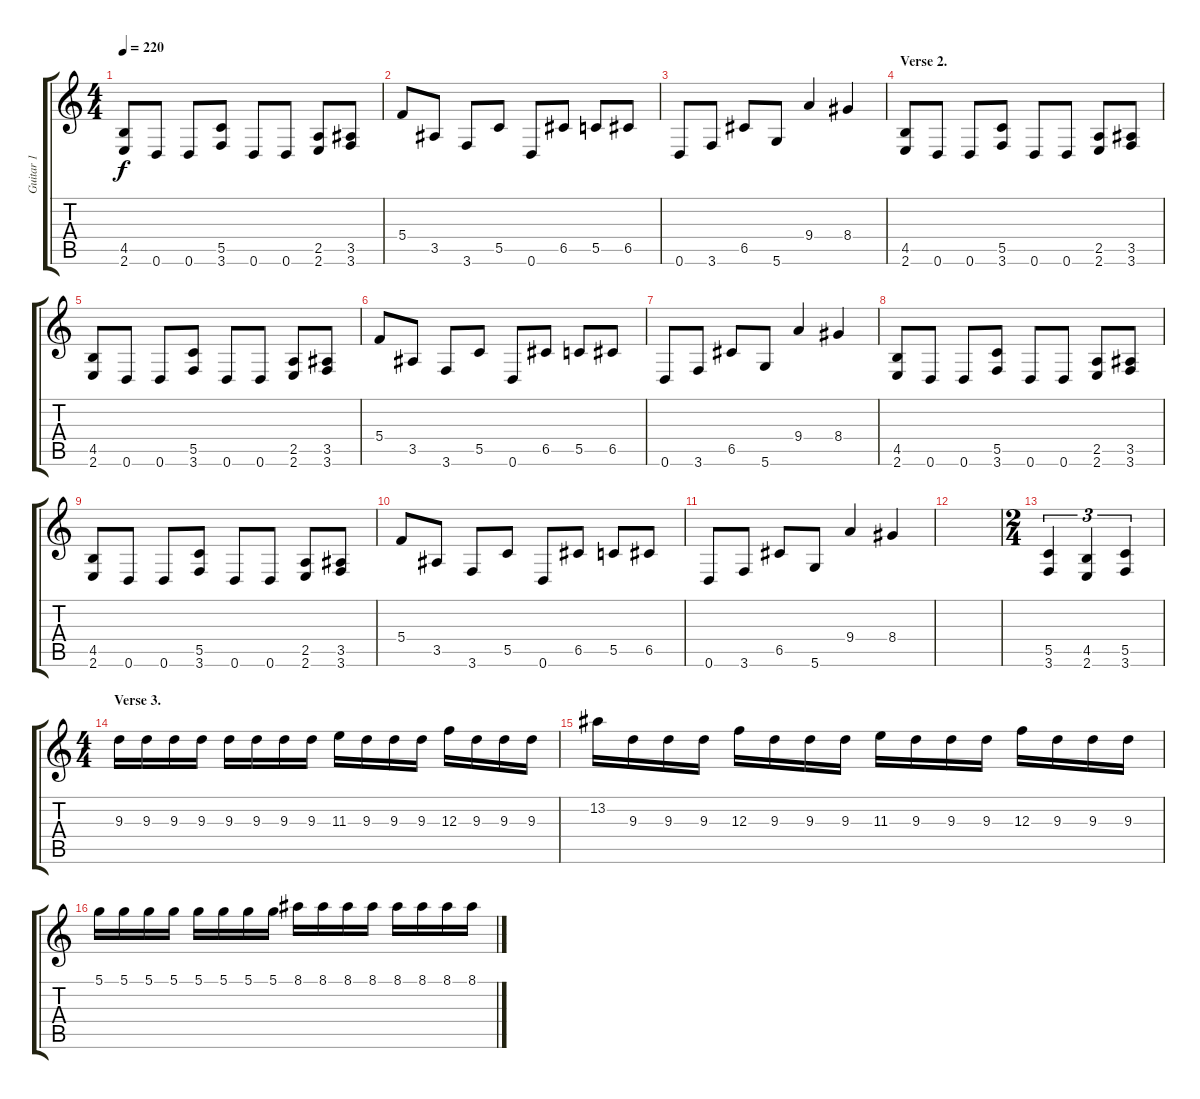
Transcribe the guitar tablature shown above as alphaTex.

\track ("Guitar 1" "Guitar 1") {instrument distortionguitar}
\staff {score tabs}
\tuning (D4 A3 F3 C3 G2 D2) {hide}
\ts (4 4)
\tempo 220
\clef g2
\ks c
(4.5 2.6).8{dy f} 0.6.8 0.6.8 (5.5 3.6).8 0.6.8 0.6.8 (2.5 2.6).8 (3.5 3.6).8 |
5.4.8 3.5.8 3.6.8 5.5.8 0.6.8 6.5.8 5.5.8 6.5.8 |
0.6.8 3.6.8 6.5.8 5.6.8 9.4.4 8.4.4 |
\section ("" "Verse 2.")
(4.5 2.6).8 0.6.8 0.6.8 (5.5 3.6).8 0.6.8 0.6.8 (2.5 2.6).8 (3.5 3.6).8 |
(4.5 2.6).8 0.6.8 0.6.8 (5.5 3.6).8 0.6.8 0.6.8 (2.5 2.6).8 (3.5 3.6).8 |
5.4.8 3.5.8 3.6.8 5.5.8 0.6.8 6.5.8 5.5.8 6.5.8 |
0.6.8 3.6.8 6.5.8 5.6.8 9.4.4 8.4.4 |
(4.5 2.6).8 0.6.8 0.6.8 (5.5 3.6).8 0.6.8 0.6.8 (2.5 2.6).8 (3.5 3.6).8 |
(4.5 2.6).8 0.6.8 0.6.8 (5.5 3.6).8 0.6.8 0.6.8 (2.5 2.6).8 (3.5 3.6).8 |
5.4.8 3.5.8 3.6.8 5.5.8 0.6.8 6.5.8 5.5.8 6.5.8 |
0.6.8 3.6.8 6.5.8 5.6.8 9.4.4 8.4.4 |
|
\ts (2 4)
(5.5 3.6).4{tu (3 2)} (4.5 2.6).4{tu (3 2)} (5.5 3.6).4{tu (3 2)} |
\ts (4 4)
\section ("" "Verse 3.")
9.3.16 9.3.16 9.3.16 9.3.16 9.3.16 9.3.16 9.3.16 9.3.16 11.3.16 9.3.16 9.3.16 9.3.16 12.3.16 9.3.16 9.3.16 9.3.16 |
13.2.16 9.3.16 9.3.16 9.3.16 12.3.16 9.3.16 9.3.16 9.3.16 11.3.16 9.3.16 9.3.16 9.3.16 12.3.16 9.3.16 9.3.16 9.3.16 |
5.1.16 5.1.16 5.1.16 5.1.16 5.1.16 5.1.16 5.1.16 5.1.16 8.1.16 8.1.16 8.1.16 8.1.16 8.1.16 8.1.16 8.1.16 8.1.16
